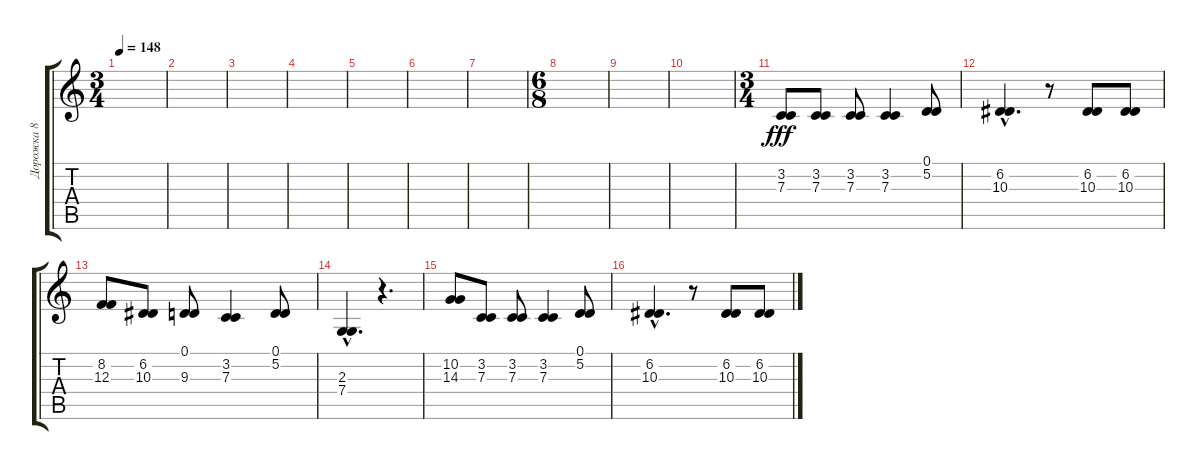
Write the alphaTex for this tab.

\track ("Дорожка 8" "Дорожка 8") {instrument voiceoohs}
\staff {score tabs}
\tuning (D4 A3 F3 C3 G2 D2) {hide}
\ts (3 4)
\tempo 148
\clef g2
\ks c
|
|
|
|
|
|
|
\ts (6 8)
|
|
|
\ts (3 4)
(3.2 7.3).8{dy fff volume 16} (3.2 7.3).8 (3.2 7.3).8 (3.2 7.3).4 (0.1 5.2).8 |
(6.2{hac} 10.3{hac}).4{d} r.8 (6.2 10.3).8 (6.2 10.3).8 |
(8.2 12.3).8 (6.2 10.3).8 (0.1 9.3).8 (3.2 7.3).4 (0.1 5.2).8 |
(2.3{hac} 7.4{hac}).4{d} r.4{d} |
(10.2 14.3).8 (3.2 7.3).8 (3.2 7.3).8 (3.2 7.3).4 (0.1 5.2).8 |
(6.2{hac} 10.3{hac}).4{d} r.8 (6.2 10.3).8 (6.2 10.3).8
